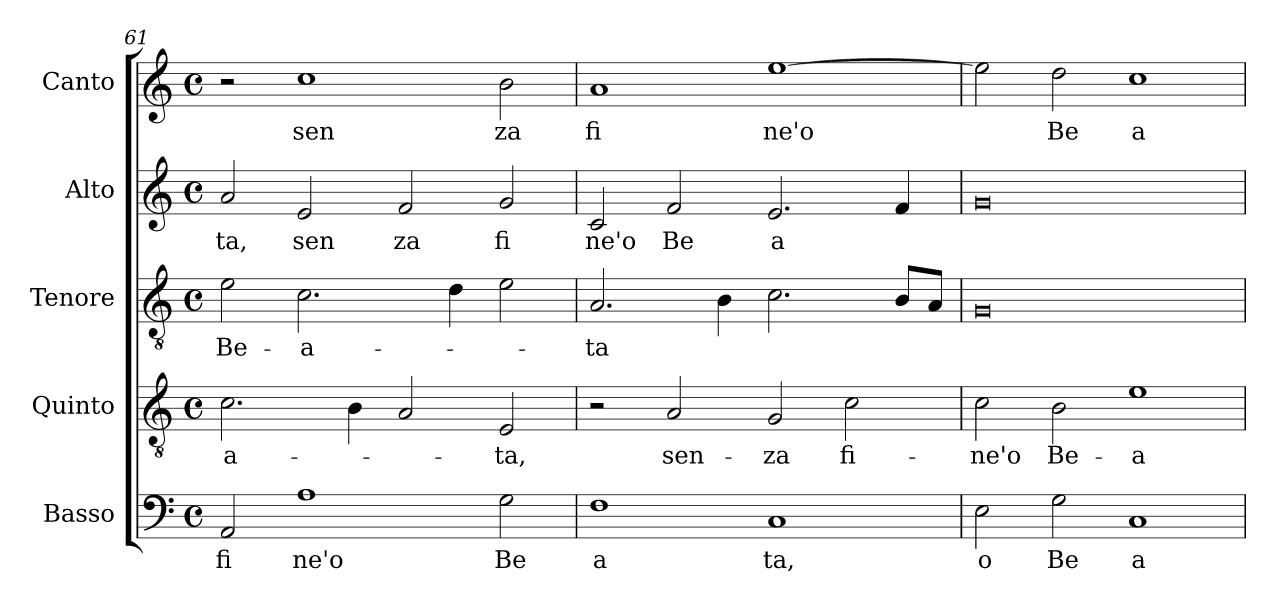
**kern	**text	**kern	**text	**kern	**text	**kern	**text	**kern	**text
*part5	*part5	*part4	*part4	*part3	*part3	*part2	*part2	*part1	*part1
*staff5	*staff5	*staff4	*staff4	*staff3	*staff3	*staff2	*staff2	*staff1	*staff1
*I"Basso	*	*I"Quinto	*	*I"Tenore	*	*I"Alto	*	*I"Canto	*
*clefF4	*	*clefGv2	*	*clefGv2	*	*clefG2	*	*clefG2	*
*M4/4	*	*M4/4	*	*M4/4	*	*M4/4	*	*M4/4	*
*met(c)	*	*met(c)	*	*met(c)	*	*met(c)	*	*met(c)	*
=61	=61	=61	=61	=61	=61	=61	=61	=61	=61
!	!LO:LY:b:cj	!	!LO:LY:b:cj	!	!LO:LY:b:cj	!	!LO:LY:b:cj	!	!
2AA/	fi	2.c\	-a-	2e\	Be-	2a/	ta,	2r	.
!	!LO:LY:b:cj	!	!	!	!LO:LY:b:cj	!	!LO:LY:b:cj	!	!LO:LY:b:cj
1A	ne'o	.	.	2.c\	-a-	2e/	sen	1cc	sen
.	.	4B\	.	.	.	.	.	.	.
!	!	!	!	!	!	!	!LO:LY:b:cj	!	!
.	.	2A/	.	.	.	2f/	za	.	.
.	.	.	.	4d\	.	.	.	.	.
!	!LO:LY:b:cj	!	!LO:LY:b:cj	!	!	!	!LO:LY:b:cj	!	!LO:LY:b:cj
2G\	Be	2E/	-ta,	2e\	.	2g/	fi	2b\	za
=62	=62	=62	=62	=62	=62	=62	=62	=62	=62
!	!LO:LY:b:cj	!	!	!	!LO:LY:b:cj	!	!LO:LY:b:cj	!	!LO:LY:b:cj
1F	a	2r	.	2.A/	-ta	2c/	ne'o	1a	fi
!	!	!	!LO:LY:b:cj	!	!	!	!LO:LY:b:cj	!	!
.	.	2A/	sen-	.	.	2f/	Be	.	.
.	.	.	.	4B\	.	.	.	.	.
!	!LO:LY:b:cj	!	!LO:LY:b:cj	!	!	!	!LO:LY:b:cj	!	!LO:LY:b
1C	ta,	2G/	-za	2.c\	.	2.e/	a	[>1ee	ne'o
!	!	!	!LO:LY:b:cj	!	!	!	!	!	!
.	.	2c\	fi-	.	.	.	.	.	.
.	.	.	.	8B/L	.	4f/	.	.	.
.	.	.	.	8A/J	.	.	.	.	.
=63	=63	=63	=63	=63	=63	=63	=63	=63	=63
!	!LO:LY:b:cj	!	!LO:LY:b:cj	!	!	!	!	!	!
2E\	o	2c\	-ne'o	0G	.	0g	.	2ee\]	.
!	!LO:LY:b:cj	!	!LO:LY:b:cj	!	!	!	!	!	!LO:LY:b:cj
2G\	Be	2B\	Be-	.	.	.	.	2dd\	Be
!	!LO:LY:b:cj	!	!LO:LY:b:cj	!	!	!	!	!	!LO:LY:b:cj
1C	a	1e	-a-	.	.	.	.	1cc	a
=	=	=	=	=	=	=	=	=	=
*-	*-	*-	*-	*-	*-	*-	*-	*-	*-
